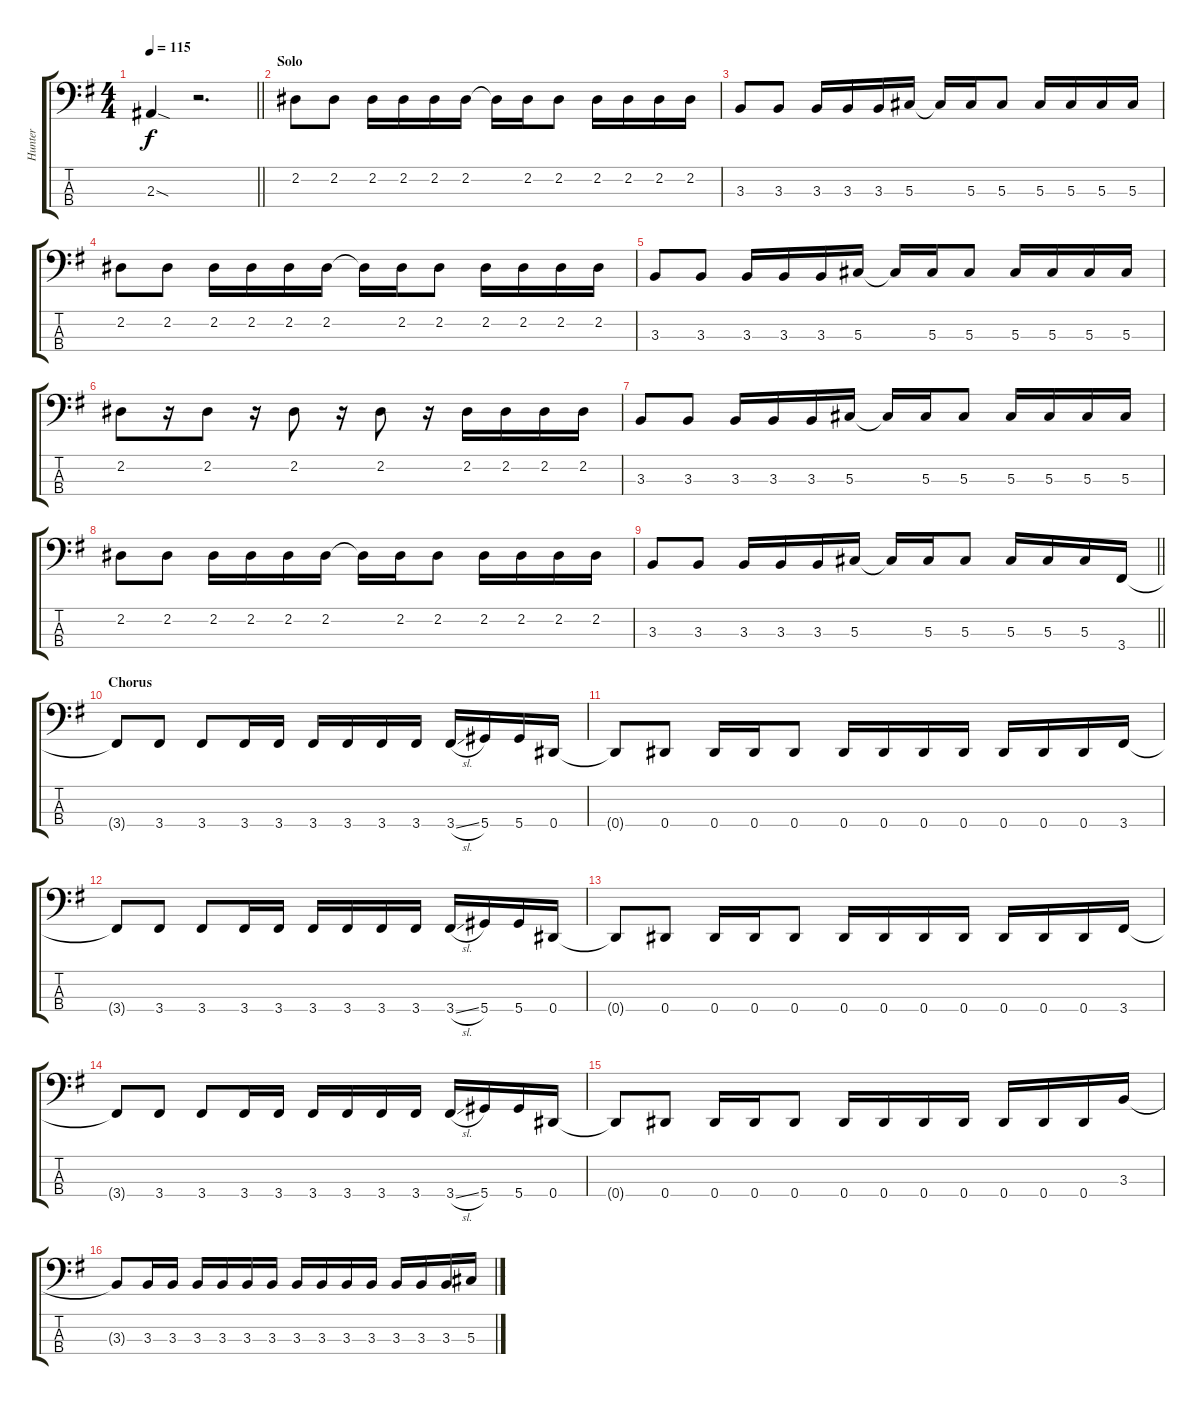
\track ("Hunter" "Hunter") {instrument electricbassfinger}
\staff {score tabs}
\tuning (Gb2 Db2 Ab1 Eb1) {hide}
\ts (4 4)
\tempo 115
\clef f4
\barLineRight lightlight
\ks g
2.3{sod}.4{dy f} r.2{d} |
\section ("" "Solo")
2.2.8 2.2.8 2.2.16 2.2.16 2.2.16 2.2.16 2.2{t}.16 2.2.16 2.2.8 2.2.16 2.2.16 2.2.16 2.2.16 |
3.3.8 3.3.8 3.3.16 3.3.16 3.3.16 5.3.16 5.3{t}.16 5.3.16 5.3.8 5.3.16 5.3.16 5.3.16 5.3.16 |
2.2.8 2.2.8 2.2.16 2.2.16 2.2.16 2.2.16 2.2{t}.16 2.2.16 2.2.8 2.2.16 2.2.16 2.2.16 2.2.16 |
3.3.8 3.3.8 3.3.16 3.3.16 3.3.16 5.3.16 5.3{t}.16 5.3.16 5.3.8 5.3.16 5.3.16 5.3.16 5.3.16 |
2.2.8 r.16 2.2.8 r.16 2.2.8 r.16 2.2.8 r.16 2.2.16 2.2.16 2.2.16 2.2.16 |
3.3.8 3.3.8 3.3.16 3.3.16 3.3.16 5.3.16 5.3{t}.16 5.3.16 5.3.8 5.3.16 5.3.16 5.3.16 5.3.16 |
2.2.8 2.2.8 2.2.16 2.2.16 2.2.16 2.2.16 2.2{t}.16 2.2.16 2.2.8 2.2.16 2.2.16 2.2.16 2.2.16 |
\barLineRight lightlight
3.3.8 3.3.8 3.3.16 3.3.16 3.3.16 5.3.16 5.3{t}.16 5.3.16 5.3.8 5.3.16 5.3.16 5.3.16 3.4.16 |
\section ("" "Chorus")
3.4{t}.8 3.4.8 3.4.8 3.4.16 3.4.16 3.4.16 3.4.16 3.4.16 3.4.16 3.4{sl}.16 5.4.16 5.4.16 0.4.16 |
0.4{t}.8 0.4.8 0.4.16 0.4.16 0.4.8 0.4.16 0.4.16 0.4.16 0.4.16 0.4.16 0.4.16 0.4.16 3.4.16 |
3.4{t}.8 3.4.8 3.4.8 3.4.16 3.4.16 3.4.16 3.4.16 3.4.16 3.4.16 3.4{sl}.16 5.4.16 5.4.16 0.4.16 |
0.4{t}.8 0.4.8 0.4.16 0.4.16 0.4.8 0.4.16 0.4.16 0.4.16 0.4.16 0.4.16 0.4.16 0.4.16 3.4.16 |
3.4{t}.8 3.4.8 3.4.8 3.4.16 3.4.16 3.4.16 3.4.16 3.4.16 3.4.16 3.4{sl}.16 5.4.16 5.4.16 0.4.16 |
0.4{t}.8 0.4.8 0.4.16 0.4.16 0.4.8 0.4.16 0.4.16 0.4.16 0.4.16 0.4.16 0.4.16 0.4.16 3.3.16 |
3.3{t}.8 3.3.16 3.3.16 3.3.16 3.3.16 3.3.16 3.3.16 3.3.16 3.3.16 3.3.16 3.3.16 3.3.16 3.3.16 3.3.16 5.3.16
